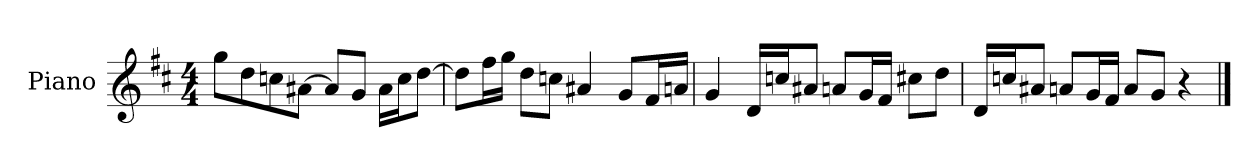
**kern
*part1
*staff1
*I"Piano
*I'P-no
*clefG2
*k[f#c#]
*M4/4
*MM90
=1
8gg\L
8dd\
8ccn\
[8a#X\J
8a#/L]
8g/J
16a#\LL
16cc\J
[8dd\J
=2
8dd\L]
16ff#\L
16gg\JJ
8dd\L
8ccn\J
4a#X/
8g/L
16f#/L
16an/JJ
=3
4g/
16d/LL
16ccn/J
8a#X/J
8an/L
16g/L
16f#/JJ
8cc#X\L
8dd\J
!!LO:LB:g=z
=4
16d/LL
16ccn/J
8a#X/J
8an/L
16g/L
16f#/JJ
8a/L
8g/J
4r
==
*-
